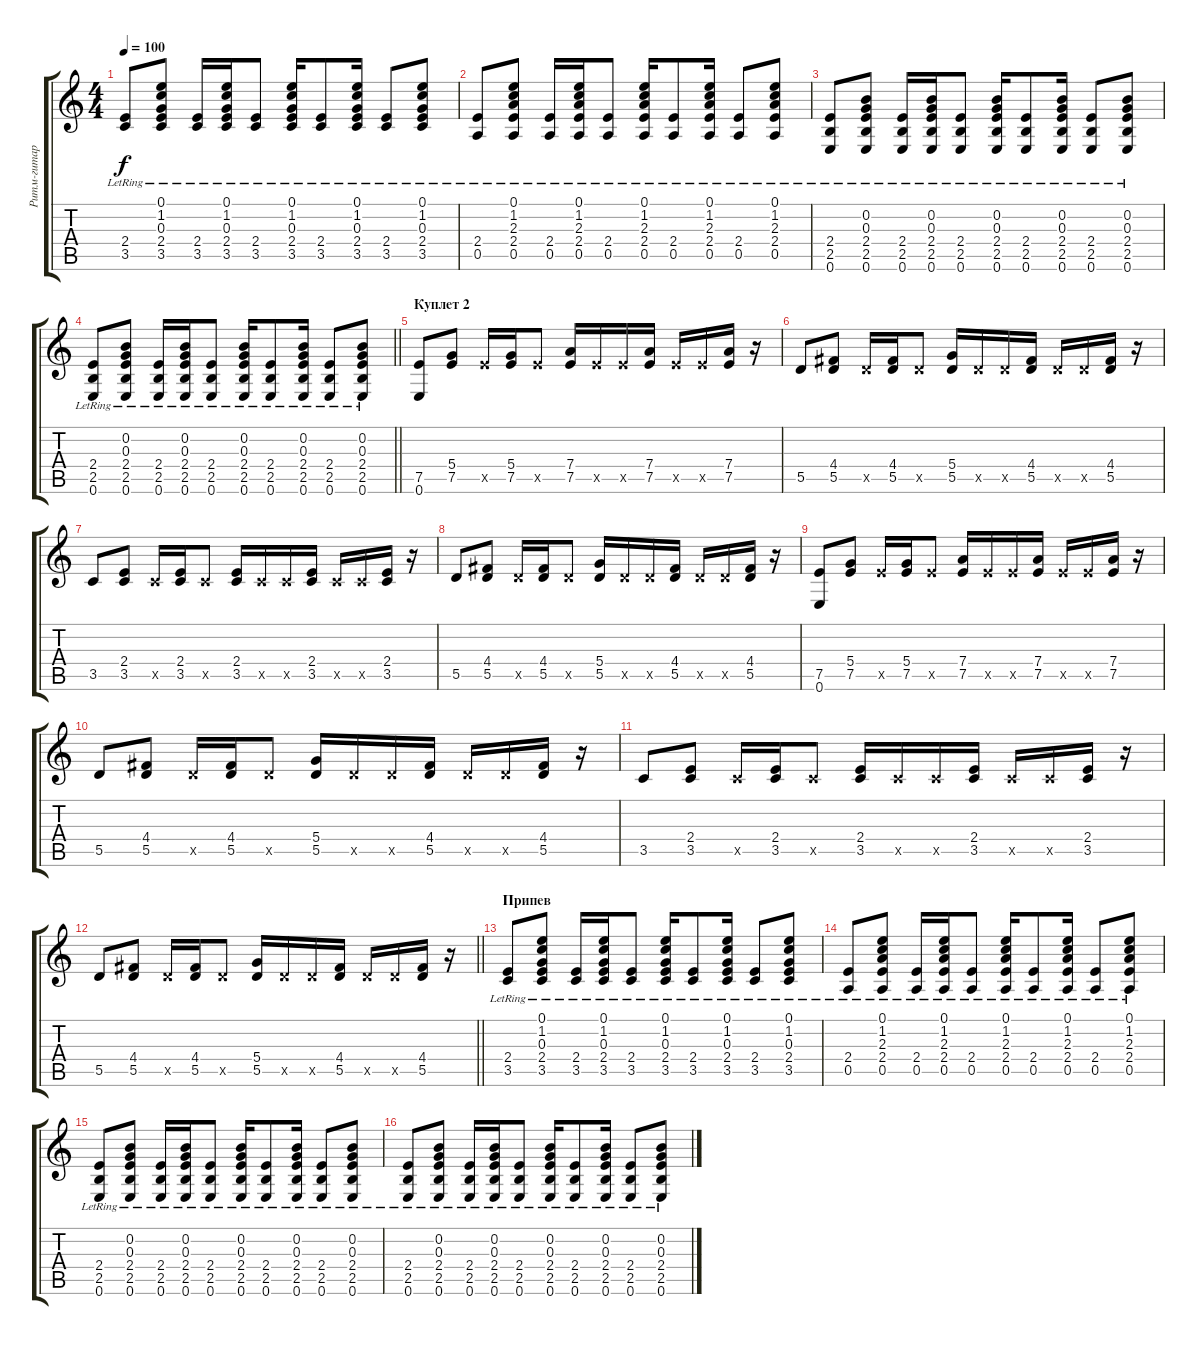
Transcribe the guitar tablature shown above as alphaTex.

\track ("Ритм-гитара" "Ритм-гитар") {instrument electricguitarclean}
\staff {score tabs}
\tuning (E4 B3 G3 D3 A2 E2) {hide}
\ts (4 4)
\tempo 100
\clef g2
\ks c
(2.4{lr} 3.5{lr}).8{dy f} (0.1{lr} 1.2{lr} 0.3{lr} 2.4{lr} 3.5{lr}).8 (2.4{lr} 3.5{lr}).16 (0.1{lr} 1.2{lr} 0.3{lr} 2.4{lr} 3.5{lr}).16 (2.4{lr} 3.5{lr}).8 (0.1{lr} 1.2{lr} 0.3{lr} 2.4{lr} 3.5{lr}).16 (2.4{lr} 3.5{lr}).8 (0.1{lr} 1.2{lr} 0.3{lr} 2.4{lr} 3.5{lr}).16 (2.4{lr} 3.5{lr}).8 (0.1{lr} 1.2{lr} 0.3{lr} 2.4{lr} 3.5{lr}).8 |
(2.4{lr} 0.5{lr}).8 (0.1{lr} 1.2{lr} 2.3{lr} 2.4{lr} 0.5{lr}).8 (2.4{lr} 0.5{lr}).16 (0.1{lr} 1.2{lr} 2.3{lr} 2.4{lr} 0.5{lr}).16 (2.4{lr} 0.5{lr}).8 (0.1{lr} 1.2{lr} 2.3{lr} 2.4{lr} 0.5{lr}).16 (2.4{lr} 0.5{lr}).8 (0.1{lr} 1.2{lr} 2.3{lr} 2.4{lr} 0.5{lr}).16 (2.4{lr} 0.5{lr}).8 (0.1{lr} 1.2{lr} 2.3{lr} 2.4{lr} 0.5{lr}).8 |
(2.4{lr} 2.5{lr} 0.6).8 (0.2 0.3{lr} 2.4{lr} 2.5 0.6).8 (2.4{lr} 2.5{lr} 0.6).16 (0.2{lr} 0.3{lr} 2.4{lr} 2.5{lr} 0.6).16 (2.4{lr} 2.5{lr} 0.6).8 (0.2{lr} 0.3{lr} 2.4{lr} 2.5{lr} 0.6).16 (2.4{lr} 2.5{lr} 0.6).8 (0.2{lr} 0.3{lr} 2.4{lr} 2.5{lr} 0.6).16 (2.4{lr} 2.5{lr} 0.6).8 (0.2{lr} 0.3{lr} 2.4{lr} 2.5{lr} 0.6).8 |
\barLineRight lightlight
(2.4{lr} 2.5{lr} 0.6).8 (0.2 0.3{lr} 2.4{lr} 2.5 0.6).8 (2.4{lr} 2.5{lr} 0.6).16 (0.2{lr} 0.3{lr} 2.4{lr} 2.5{lr} 0.6).16 (2.4{lr} 2.5{lr} 0.6).8 (0.2{lr} 0.3{lr} 2.4{lr} 2.5{lr} 0.6).16 (2.4{lr} 2.5{lr} 0.6).8 (0.2{lr} 0.3{lr} 2.4{lr} 2.5{lr} 0.6).16 (2.4{lr} 2.5{lr} 0.6).8 (0.2{lr} 0.3{lr} 2.4{lr} 2.5{lr} 0.6).8 |
\section ("" "Куплет 2")
(7.5 0.6).8{volume 11} (5.4 7.5).8 7.5{x}.16 (5.4 7.5).16 7.5{x}.8 (7.4 7.5).16 7.5{x}.16 7.5{x}.16 (7.4 7.5).16 7.5{x}.16 7.5{x}.16 (7.4 7.5).16 r.16 |
5.5.8 (4.4 5.5).8 5.5{x}.16 (4.4 5.5).16 5.5{x}.8 (5.4 5.5).16 5.5{x}.16 5.5{x}.16 (4.4 5.5).16 5.5{x}.16 5.5{x}.16 (4.4 5.5).16 r.16 |
3.5.8 (2.4 3.5).8 3.5{x}.16 (2.4 3.5).16 3.5{x}.8 (2.4 3.5).16 3.5{x}.16 3.5{x}.16 (2.4 3.5).16 3.5{x}.16 3.5{x}.16 (2.4 3.5).16 r.16 |
5.5.8 (4.4 5.5).8 5.5{x}.16 (4.4 5.5).16 5.5{x}.8 (5.4 5.5).16 5.5{x}.16 5.5{x}.16 (4.4 5.5).16 5.5{x}.16 5.5{x}.16 (4.4 5.5).16 r.16 |
(7.5 0.6).8 (5.4 7.5).8 7.5{x}.16 (5.4 7.5).16 7.5{x}.8 (7.4 7.5).16 7.5{x}.16 7.5{x}.16 (7.4 7.5).16 7.5{x}.16 7.5{x}.16 (7.4 7.5).16 r.16 |
5.5.8 (4.4 5.5).8 5.5{x}.16 (4.4 5.5).16 5.5{x}.8 (5.4 5.5).16 5.5{x}.16 5.5{x}.16 (4.4 5.5).16 5.5{x}.16 5.5{x}.16 (4.4 5.5).16 r.16 |
3.5.8 (2.4 3.5).8 3.5{x}.16 (2.4 3.5).16 3.5{x}.8 (2.4 3.5).16 3.5{x}.16 3.5{x}.16 (2.4 3.5).16 3.5{x}.16 3.5{x}.16 (2.4 3.5).16 r.16 |
\barLineRight lightlight
5.5.8 (4.4 5.5).8 5.5{x}.16 (4.4 5.5).16 5.5{x}.8 (5.4 5.5).16 5.5{x}.16 5.5{x}.16 (4.4 5.5).16 5.5{x}.16 5.5{x}.16 (4.4 5.5).16 r.16 |
\section ("" "Припев")
(2.4{lr} 3.5{lr}).8{volume 7} (0.1{lr} 1.2{lr} 0.3{lr} 2.4{lr} 3.5{lr}).8 (2.4{lr} 3.5{lr}).16 (0.1{lr} 1.2{lr} 0.3{lr} 2.4{lr} 3.5{lr}).16 (2.4{lr} 3.5{lr}).8 (0.1{lr} 1.2{lr} 0.3{lr} 2.4{lr} 3.5{lr}).16 (2.4{lr} 3.5{lr}).8 (0.1{lr} 1.2{lr} 0.3{lr} 2.4{lr} 3.5{lr}).16 (2.4{lr} 3.5{lr}).8 (0.1{lr} 1.2{lr} 0.3{lr} 2.4{lr} 3.5{lr}).8 |
(2.4{lr} 0.5{lr}).8 (0.1{lr} 1.2{lr} 2.3{lr} 2.4{lr} 0.5{lr}).8 (2.4{lr} 0.5{lr}).16 (0.1{lr} 1.2{lr} 2.3{lr} 2.4{lr} 0.5{lr}).16 (2.4{lr} 0.5{lr}).8 (0.1{lr} 1.2{lr} 2.3{lr} 2.4{lr} 0.5{lr}).16 (2.4{lr} 0.5{lr}).8 (0.1{lr} 1.2{lr} 2.3{lr} 2.4{lr} 0.5{lr}).16 (2.4{lr} 0.5{lr}).8 (0.1{lr} 1.2{lr} 2.3{lr} 2.4{lr} 0.5{lr}).8 |
(2.4{lr} 2.5{lr} 0.6).8 (0.2 0.3{lr} 2.4{lr} 2.5 0.6).8 (2.4{lr} 2.5{lr} 0.6).16 (0.2{lr} 0.3{lr} 2.4{lr} 2.5{lr} 0.6).16 (2.4{lr} 2.5{lr} 0.6).8 (0.2{lr} 0.3{lr} 2.4{lr} 2.5{lr} 0.6).16 (2.4{lr} 2.5{lr} 0.6).8 (0.2{lr} 0.3{lr} 2.4{lr} 2.5{lr} 0.6).16 (2.4{lr} 2.5{lr} 0.6).8 (0.2{lr} 0.3{lr} 2.4{lr} 2.5{lr} 0.6).8 |
(2.4{lr} 2.5{lr} 0.6).8 (0.2 0.3{lr} 2.4{lr} 2.5 0.6).8 (2.4{lr} 2.5{lr} 0.6).16 (0.2{lr} 0.3{lr} 2.4{lr} 2.5{lr} 0.6).16 (2.4{lr} 2.5{lr} 0.6).8 (0.2{lr} 0.3{lr} 2.4{lr} 2.5{lr} 0.6).16 (2.4{lr} 2.5{lr} 0.6).8 (0.2{lr} 0.3{lr} 2.4{lr} 2.5{lr} 0.6).16 (2.4{lr} 2.5{lr} 0.6).8 (0.2{lr} 0.3{lr} 2.4{lr} 2.5{lr} 0.6).8
